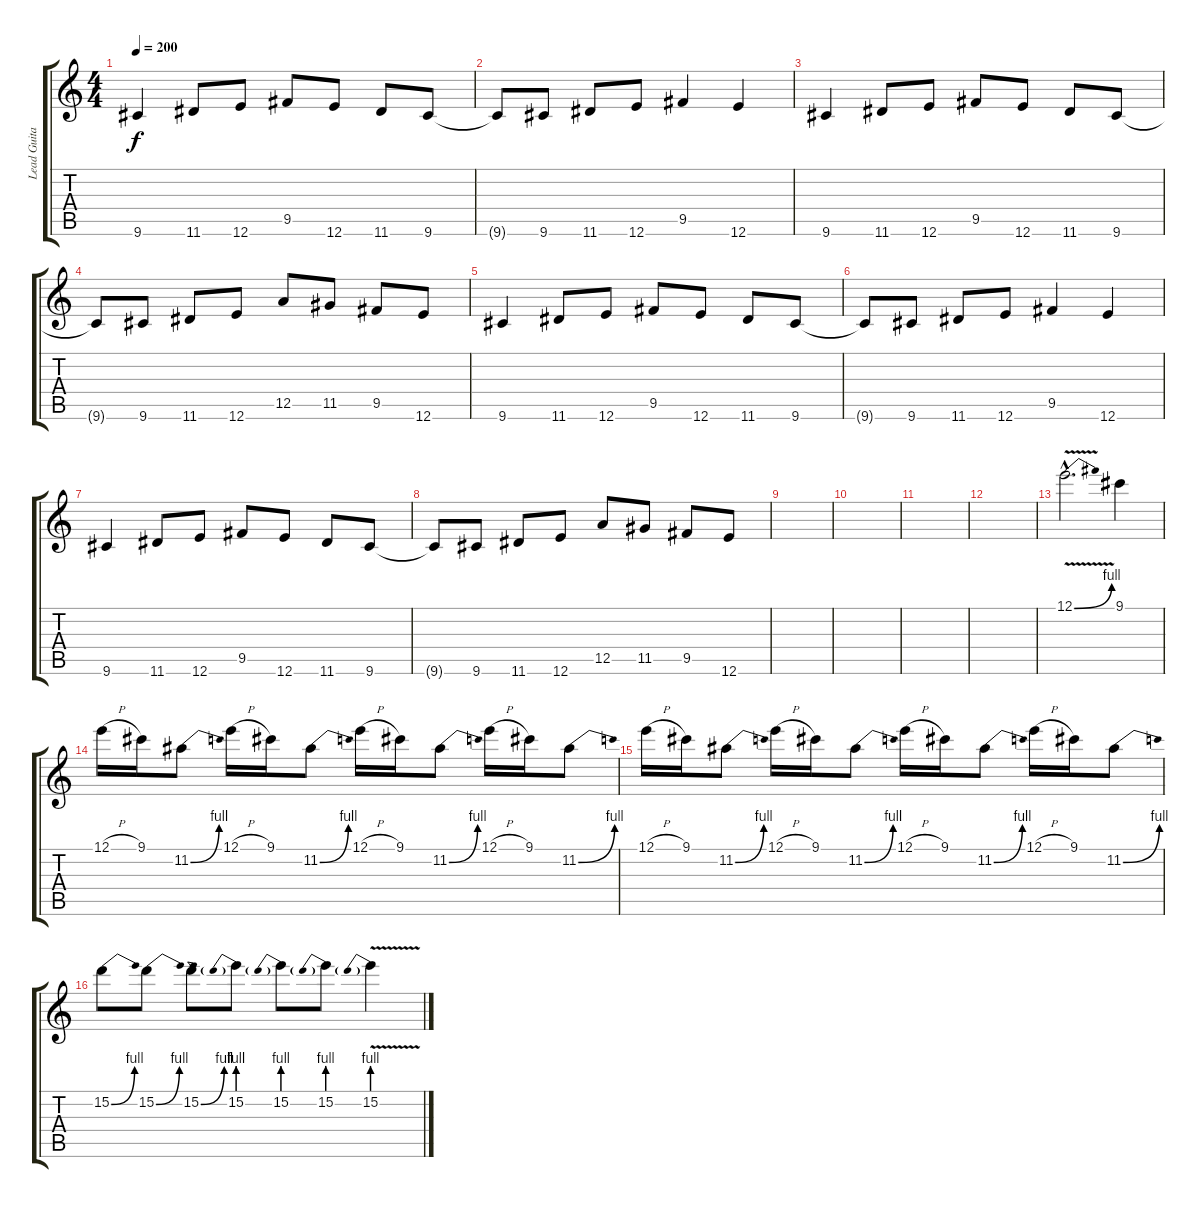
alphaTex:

\track ("Lead Guitar" "Lead Guita") {instrument distortionguitar}
\staff {score tabs}
\tuning (E4 B3 G3 D3 A2 E2) {hide}
\ts (4 4)
\tempo 200
\clef g2
\ks c
9.6.4{dy f} 11.6.8 12.6.8 9.5.8 12.6.8 11.6.8 9.6.8 |
9.6{t}.8 9.6.8 11.6.8 12.6.8 9.5.4 12.6.4 |
9.6.4 11.6.8 12.6.8 9.5.8 12.6.8 11.6.8 9.6.8 |
9.6{t}.8 9.6.8 11.6.8 12.6.8 12.5.8 11.5.8 9.5.8 12.6.8 |
9.6.4 11.6.8 12.6.8 9.5.8 12.6.8 11.6.8 9.6.8 |
9.6{t}.8 9.6.8 11.6.8 12.6.8 9.5.4 12.6.4 |
9.6.4 11.6.8 12.6.8 9.5.8 12.6.8 11.6.8 9.6.8 |
9.6{t}.8 9.6.8 11.6.8 12.6.8 12.5.8 11.5.8 9.5.8 12.6.8 |
|
|
|
|
12.1{be (bend 0 0 60 4) v hac}.2{d} 9.1.4 |
12.1{h}.16 9.1.16 11.2{be (bend 0 0 60 4)}.8 12.1{h}.16 9.1.16 11.2{be (bend 0 0 60 4)}.8 12.1{h}.16 9.1.16 11.2{be (bend 0 0 60 4)}.8 12.1{h}.16 9.1.16 11.2{be (bend 0 0 60 4)}.8 |
12.1{h}.16 9.1.16 11.2{be (bend 0 0 60 4)}.8 12.1{h}.16 9.1.16 11.2{be (bend 0 0 60 4)}.8 12.1{h}.16 9.1.16 11.2{be (bend 0 0 60 4)}.8 12.1{h}.16 9.1.16 11.2{be (bend 0 0 60 4)}.8 |
15.2{be (bend 0 0 60 4)}.8 15.2{be (bend 0 0 60 4)}.8 15.2{be (bend 0 0 60 4)}.8 15.2{be (prebend 0 4 60 4)}.8 15.2{be (prebend 0 4 60 4)}.8 15.2{be (prebend 0 4 60 4)}.8 15.2{be (prebend 0 4 60 4) v}.4
